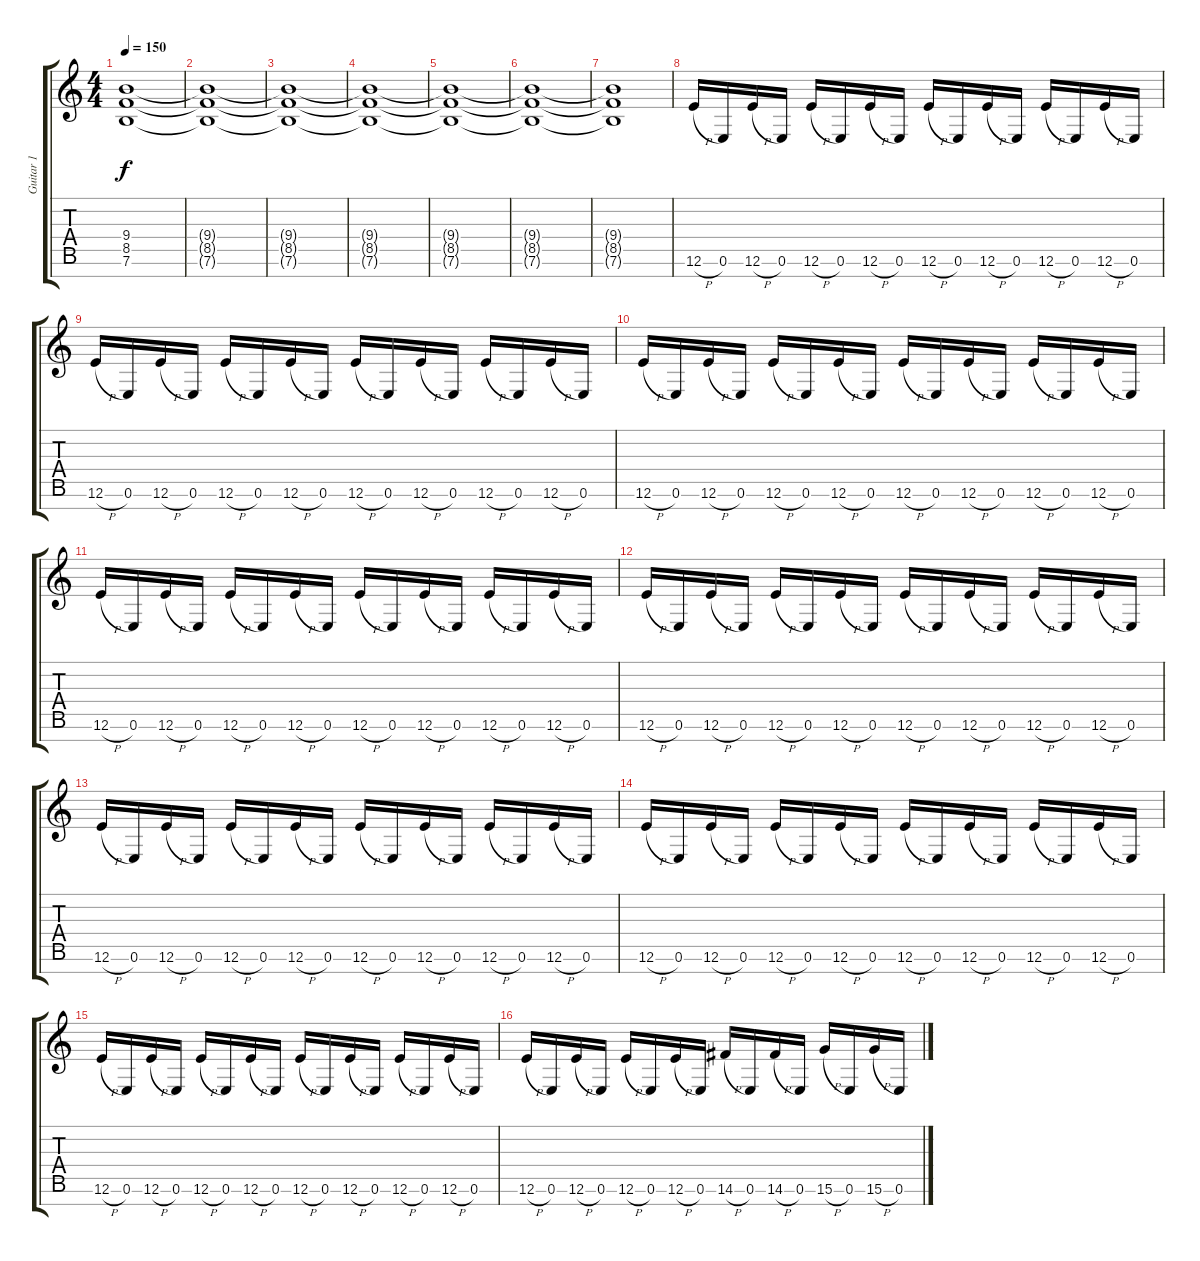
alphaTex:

\track ("Guitar 1" "Guitar 1") {instrument distortionguitar}
\staff {score tabs}
\tuning (E4 B3 G3 D3 A2 E2 B1) {hide}
\ts (4 4)
\tempo 150
\clef g2
\ks c
(9.4{t} 8.5{t} 7.6{t}).1{dy f} |
(9.4{t} 8.5{t} 7.6{t}).1 |
(9.4{t} 8.5{t} 7.6{t}).1 |
(9.4{t} 8.5{t} 7.6{t}).1 |
(9.4{t} 8.5{t} 7.6{t}).1 |
(9.4{t} 8.5{t} 7.6{t}).1 |
(9.4{t} 8.5{t} 7.6{t}).1 |
12.6{h}.16 0.6.16 12.6{h}.16 0.6.16 12.6{h}.16 0.6.16 12.6{h}.16 0.6.16 12.6{h}.16 0.6.16 12.6{h}.16 0.6.16 12.6{h}.16 0.6.16 12.6{h}.16 0.6.16 |
12.6{h}.16 0.6.16 12.6{h}.16 0.6.16 12.6{h}.16 0.6.16 12.6{h}.16 0.6.16 12.6{h}.16 0.6.16 12.6{h}.16 0.6.16 12.6{h}.16 0.6.16 12.6{h}.16 0.6.16 |
12.6{h}.16 0.6.16 12.6{h}.16 0.6.16 12.6{h}.16 0.6.16 12.6{h}.16 0.6.16 12.6{h}.16 0.6.16 12.6{h}.16 0.6.16 12.6{h}.16 0.6.16 12.6{h}.16 0.6.16 |
12.6{h}.16 0.6.16 12.6{h}.16 0.6.16 12.6{h}.16 0.6.16 12.6{h}.16 0.6.16 12.6{h}.16 0.6.16 12.6{h}.16 0.6.16 12.6{h}.16 0.6.16 12.6{h}.16 0.6.16 |
12.6{h}.16 0.6.16 12.6{h}.16 0.6.16 12.6{h}.16 0.6.16 12.6{h}.16 0.6.16 12.6{h}.16 0.6.16 12.6{h}.16 0.6.16 12.6{h}.16 0.6.16 12.6{h}.16 0.6.16 |
12.6{h}.16 0.6.16 12.6{h}.16 0.6.16 12.6{h}.16 0.6.16 12.6{h}.16 0.6.16 12.6{h}.16 0.6.16 12.6{h}.16 0.6.16 12.6{h}.16 0.6.16 12.6{h}.16 0.6.16 |
12.6{h}.16 0.6.16 12.6{h}.16 0.6.16 12.6{h}.16 0.6.16 12.6{h}.16 0.6.16 12.6{h}.16 0.6.16 12.6{h}.16 0.6.16 12.6{h}.16 0.6.16 12.6{h}.16 0.6.16 |
12.6{h}.16 0.6.16 12.6{h}.16 0.6.16 12.6{h}.16 0.6.16 12.6{h}.16 0.6.16 12.6{h}.16 0.6.16 12.6{h}.16 0.6.16 12.6{h}.16 0.6.16 12.6{h}.16 0.6.16 |
12.6{h}.16 0.6.16 12.6{h}.16 0.6.16 12.6{h}.16 0.6.16 12.6{h}.16 0.6.16 14.6{h}.16 0.6.16 14.6{h}.16 0.6.16 15.6{h}.16 0.6.16 15.6{h}.16 0.6.16
